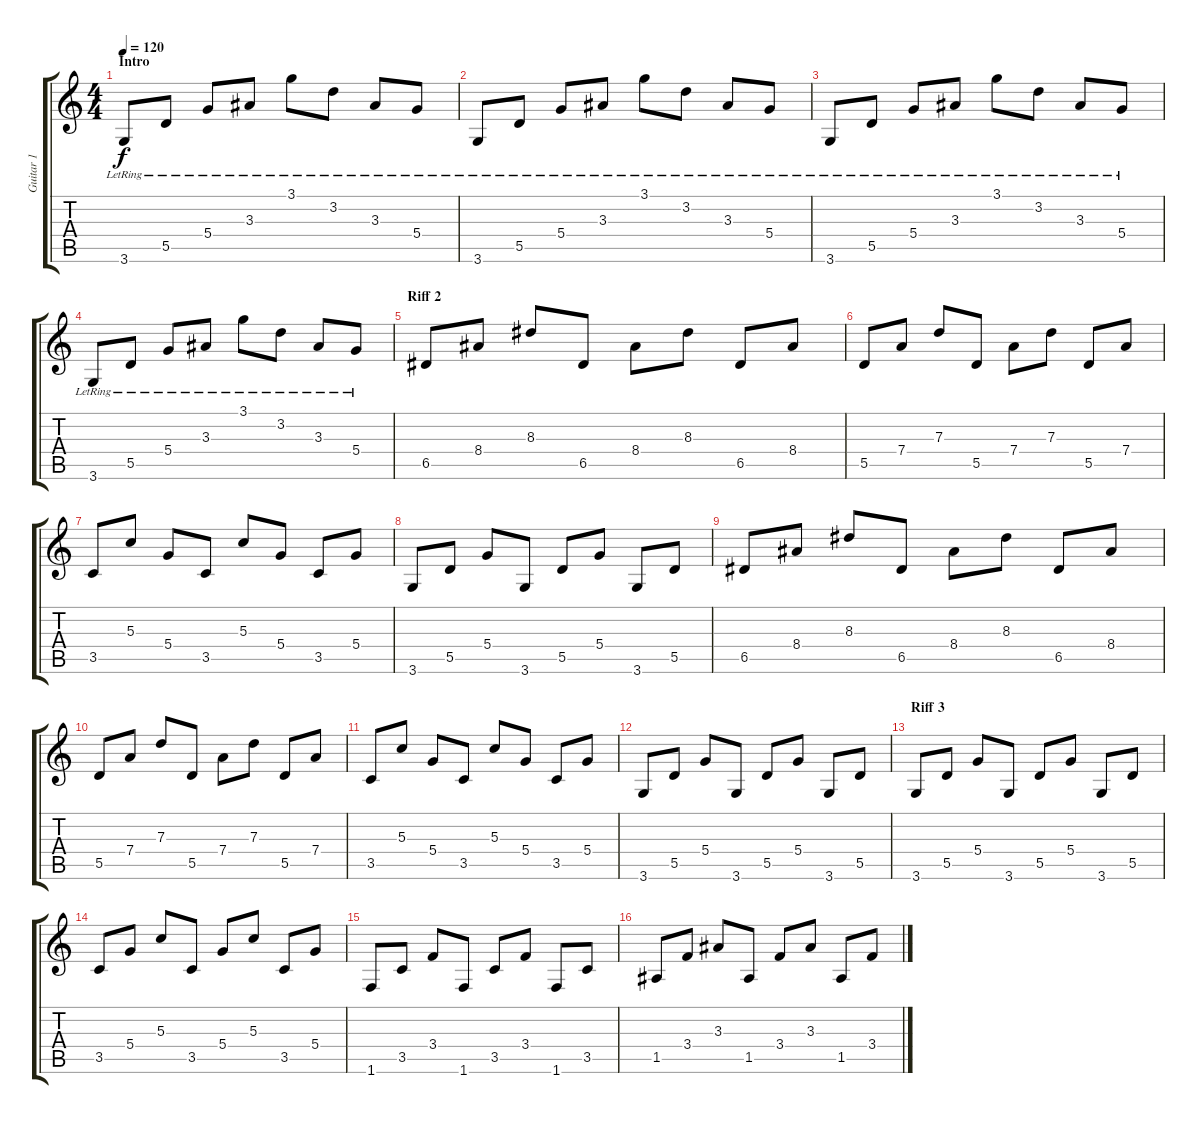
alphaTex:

\track ("Guitar 1" "Guitar 1") {instrument acousticguitarsteel}
\staff {score tabs}
\tuning (E4 B3 G3 D3 A2 E2) {hide}
\ts (4 4)
\section ("" "Intro")
\tempo 120
\clef g2
\ks c
3.6{lr}.8{dy f instrument acousticguitarsteel} 5.5{lr}.8 5.4{lr}.8 3.3{lr}.8 3.1{lr}.8 3.2{lr}.8 3.3{lr}.8 5.4{lr}.8 |
3.6{lr}.8 5.5{lr}.8 5.4{lr}.8 3.3{lr}.8 3.1{lr}.8 3.2{lr}.8 3.3{lr}.8 5.4{lr}.8 |
3.6{lr}.8 5.5{lr}.8 5.4{lr}.8 3.3{lr}.8 3.1{lr}.8 3.2{lr}.8 3.3{lr}.8 5.4{lr}.8 |
3.6{lr}.8 5.5{lr}.8 5.4{lr}.8 3.3{lr}.8 3.1{lr}.8 3.2{lr}.8 3.3{lr}.8 5.4{lr}.8 |
\section ("" "Riff 2")
6.5.8 8.4.8 8.3.8 6.5.8 8.4.8 8.3.8 6.5.8 8.4.8 |
5.5.8 7.4.8 7.3.8 5.5.8 7.4.8 7.3.8 5.5.8 7.4.8 |
3.5.8 5.3.8 5.4.8 3.5.8 5.3.8 5.4.8 3.5.8 5.4.8 |
3.6.8 5.5.8 5.4.8 3.6.8 5.5.8 5.4.8 3.6.8 5.5.8 |
6.5.8 8.4.8 8.3.8 6.5.8 8.4.8 8.3.8 6.5.8 8.4.8 |
5.5.8 7.4.8 7.3.8 5.5.8 7.4.8 7.3.8 5.5.8 7.4.8 |
3.5.8 5.3.8 5.4.8 3.5.8 5.3.8 5.4.8 3.5.8 5.4.8 |
3.6.8 5.5.8 5.4.8 3.6.8 5.5.8 5.4.8 3.6.8 5.5.8 |
\section ("" "Riff 3")
3.6.8 5.5.8 5.4.8 3.6.8 5.5.8 5.4.8 3.6.8 5.5.8 |
3.5.8 5.4.8 5.3.8 3.5.8 5.4.8 5.3.8 3.5.8 5.4.8 |
1.6.8 3.5.8 3.4.8 1.6.8 3.5.8 3.4.8 1.6.8 3.5.8 |
1.5.8 3.4.8 3.3.8 1.5.8 3.4.8 3.3.8 1.5.8 3.4.8
